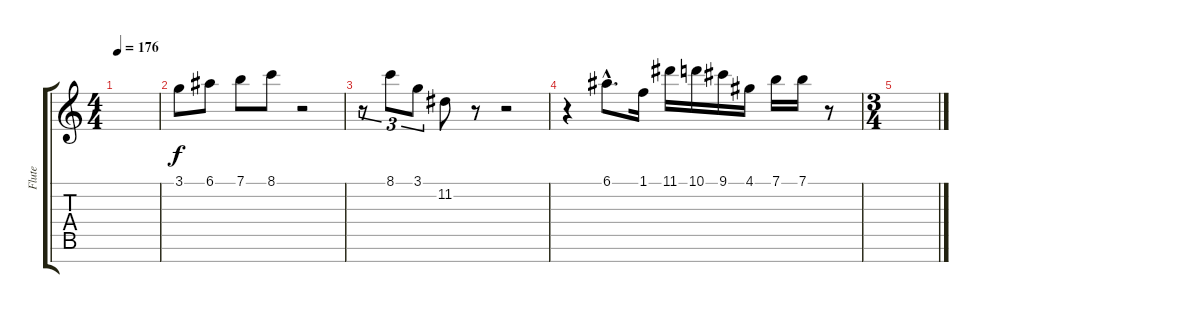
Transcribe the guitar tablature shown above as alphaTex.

\track ("Flute" "Flute") {instrument pad1newage}
\staff {score tabs}
\tuning (E5 E4 B3 G3 D3 A2 E2) {hide}
\ts (4 4)
\tempo 176
\clef g2
\ks c
|
3.1.8 6.1.8 7.1.8 8.1.8 r.2 |
r.8{tu (3 2)} 8.1.8{tu (3 2)} 3.1.8{tu (3 2)} 11.2.8 r.8 r.2 |
r.4 6.1{hac}.8{d} 1.1.16 11.1.16 10.1.16 9.1.16 4.1.16 7.1.16 7.1.16 r.8 |
\ts (3 4)
